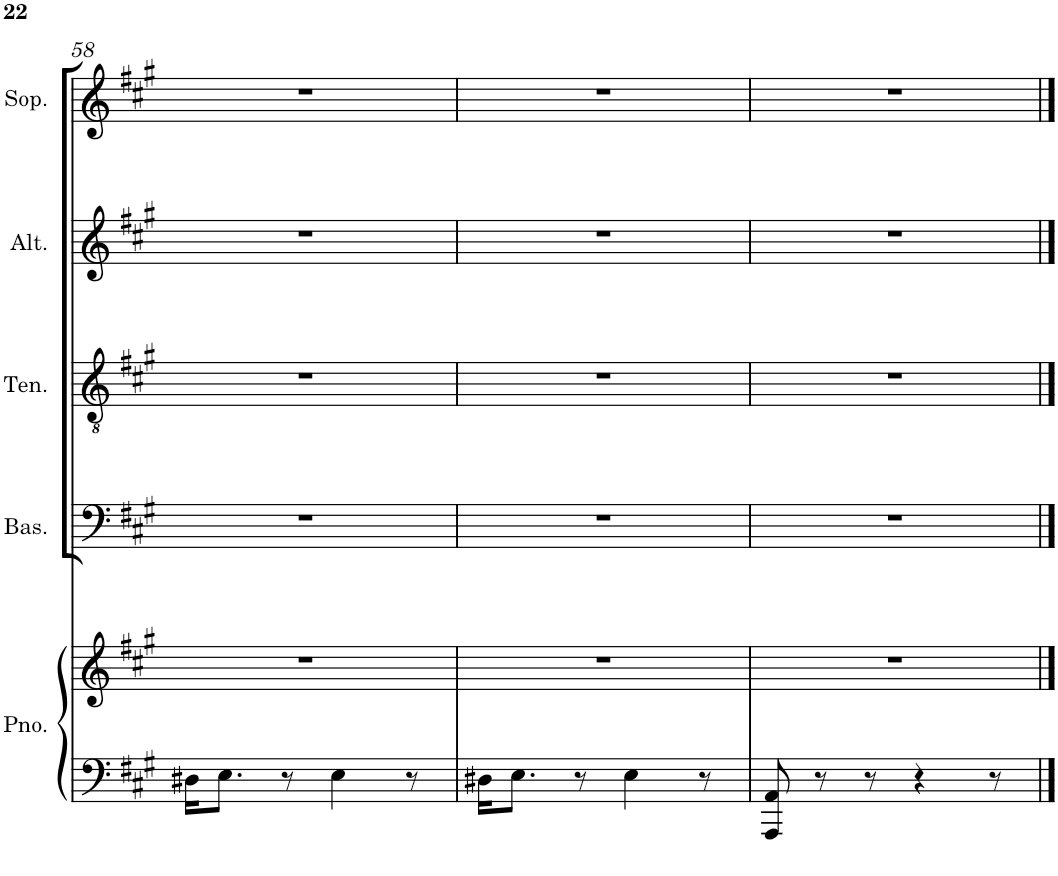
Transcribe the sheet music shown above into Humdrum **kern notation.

**kern	**kern	**kern	**kern	**kern	**kern
*part5	*part5	*part4	*part3	*part2	*part1
*staff6	*staff5	*staff4	*staff3	*staff2	*staff1
*I"Piano	*	*I"Bass	*I"Tenor	*I"Alto	*I"Soprano
*I'Pno.	*	*I'Bas.	*I'Ten.	*I'Alt.	*I'Sop.
!!LO:PB:g=z
*clefF4	*clefG2	*clefF4	*clefGv2	*clefG2	*clefG2
*k[f#c#g#]	*k[f#c#g#]	*k[f#c#g#]	*k[f#c#g#]	*k[f#c#g#]	*k[f#c#g#]
*A:	*A:	*A:	*A:	*A:	*A:
*M6/8	*M6/8	*M6/8	*M6/8	*M6/8	*M6/8
=58	=58	=58	=58	=58	=58
16D#X\KL	2.r	2.r	2.r	2.r	2.r
8.E\J	.	.	.	.	.
8r	.	.	.	.	.
4E\	.	.	.	.	.
8r	.	.	.	.	.
=59	=59	=59	=59	=59	=59
16D#X\KL	2.r	2.r	2.r	2.r	2.r
8.E\J	.	.	.	.	.
8r	.	.	.	.	.
4E\	.	.	.	.	.
8r	.	.	.	.	.
=60	=60	=60	=60	=60	=60
8AAA/ 8AA/	2.r	2.r	2.r	2.r	2.r
8r	.	.	.	.	.
8r	.	.	.	.	.
4r	.	.	.	.	.
8r	.	.	.	.	.
==	==	==	==	==	==
*-	*-	*-	*-	*-	*-
